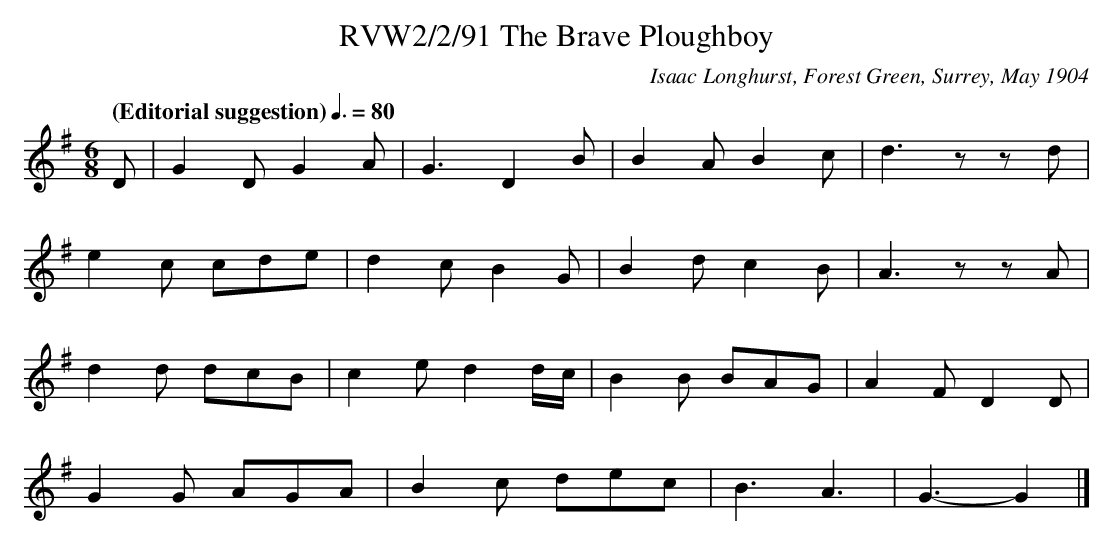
X:1
T:RVW2/2/91 The Brave Ploughboy
C:Isaac Longhurst, Forest Green, Surrey, May 1904
L:1/8
Q: "(Editorial suggestion)" 3/8=80
M:6/8
K:G
D | G2 D G2 A | G3 D2 B | B2 A B2 c | d3 zz d |
e2 c cde | d2 c B2 G | B2 d c2 B | A3 zz A |
d2 d dcB | c2 e d2 d/2c/2 | B2 B BAG | A2 F D2 D |
G2 G AGA | B2 c dec | B3 A3 | G3-G2 |]
